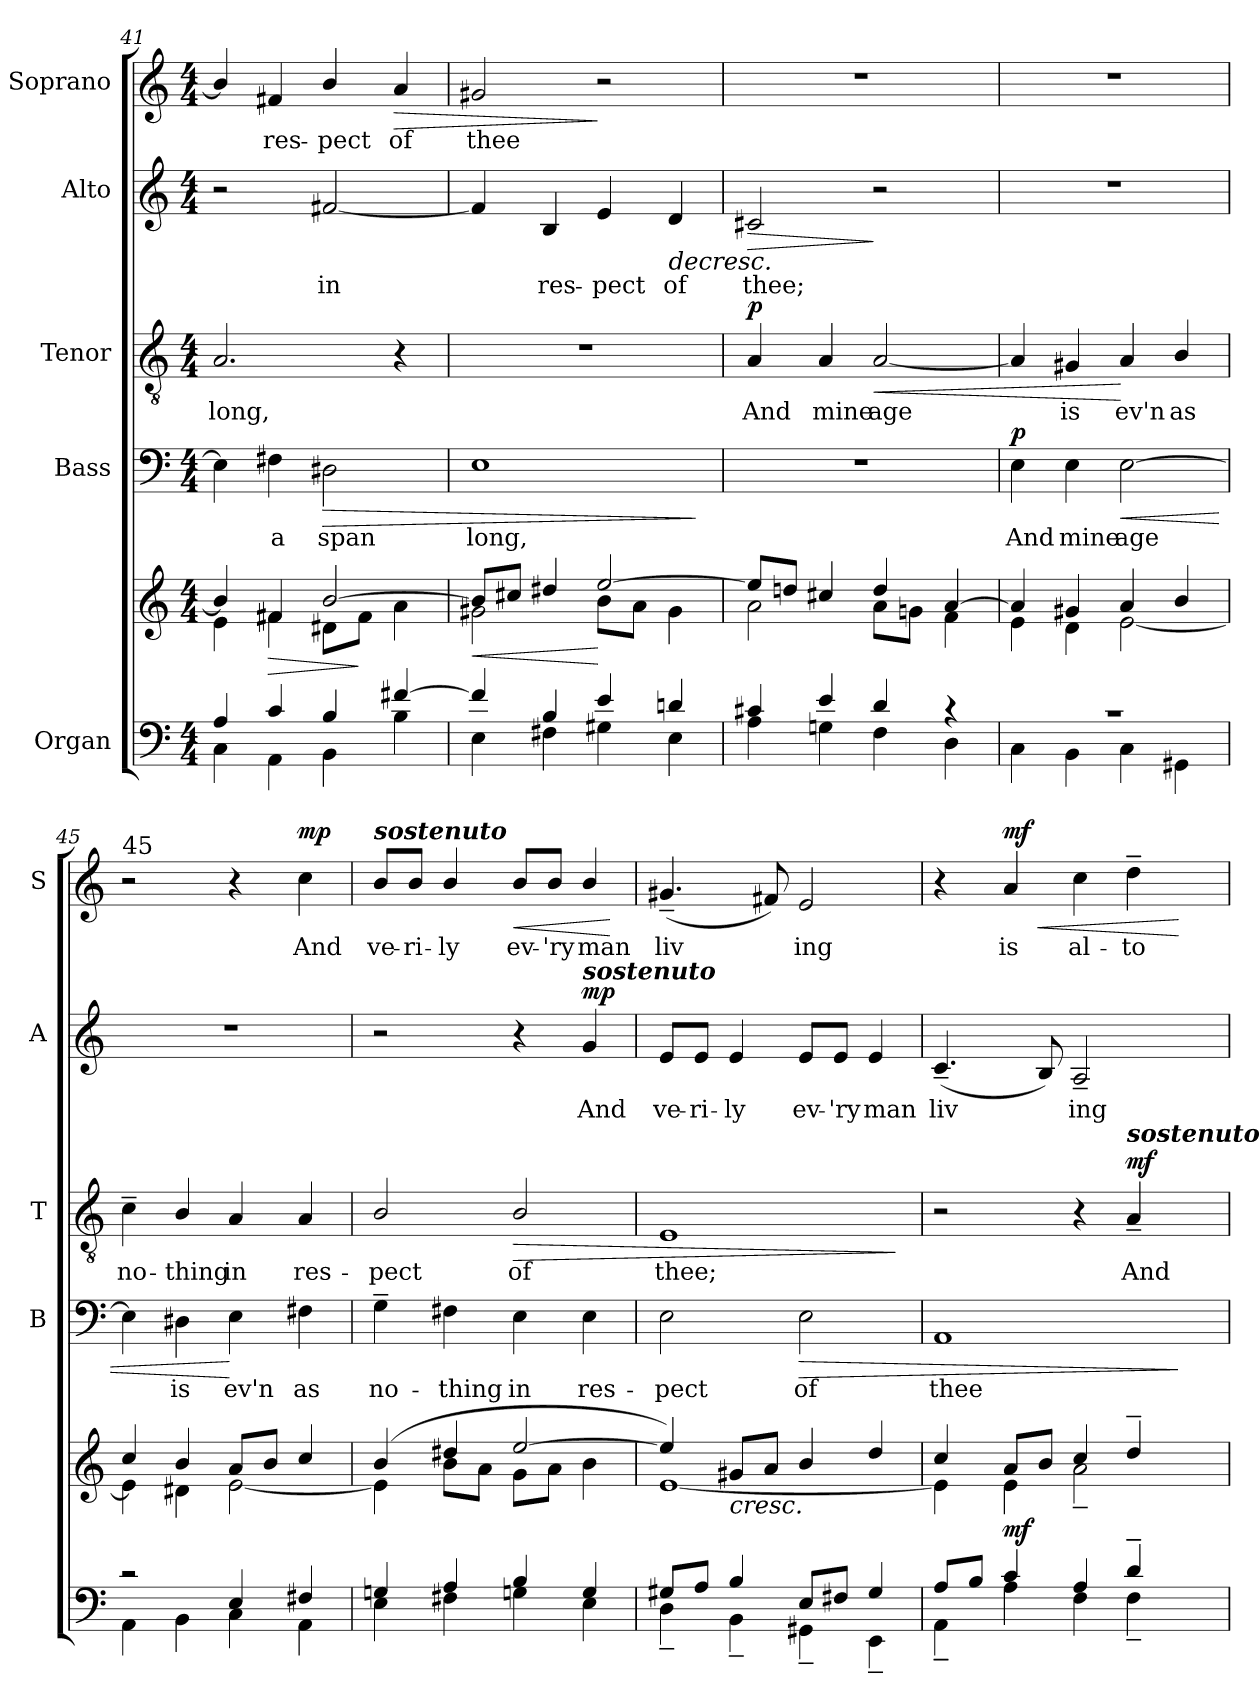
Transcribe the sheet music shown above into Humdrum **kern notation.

**kern	**kern	**dynam	**kern	**text	**dynam	**kern	**text	**dynam	**kern	**text	**dynam	**kern	**text	**dynam
*part5	*part5	*part5	*part4	*part4	*part4	*part3	*part3	*part3	*part2	*part2	*part2	*part1	*part1	*part1
*staff6	*staff5	*staff5/6	*staff4	*staff4	*staff4	*staff3	*staff3	*staff3	*staff2	*staff2	*staff2	*staff1	*staff1	*staff1
*I"Organ	*	*	*I"Bass	*	*	*I"Tenor	*	*	*I"Alto	*	*	*I"Soprano	*	*
*	*	*	*I'B	*	*	*I'T	*	*	*I'A	*	*	*I'S	*	*
*clefF4	*clefG2	*	*clefF4	*	*	*clefGv2	*	*	*clefG2	*	*	*clefG2	*	*
*k[]	*k[]	*	*k[]	*	*	*k[]	*	*	*k[]	*	*	*k[]	*	*
*C:	*C:	*	*C:	*	*	*C:	*	*	*C:	*	*	*C:	*	*
*M4/4	*M4/4	*	*M4/4	*	*	*M4/4	*	*	*M4/4	*	*	*M4/4	*	*
=41	=41	=41	=41	=41	=41	=41	=41	=41	=41	=41	=41	=41	=41	=41
*^	*^	*	*	*	*	*	*	*	*	*	*	*	*	*
!	!	!	!	!	!	!	!	!	!LO:LY:b	!	!	!	!	!	!	!
4A/	4C\	4b/]	4e\	.	4E\]	.	.	2.A/	long,	.	2r	.	.	4b/]	.	.
!	!	!	!	!LO:HP:b	!	!LO:LY:b	!	!	!	!	!	!	!	!	!LO:LY:b	!
4c/	4AA\	4f#X/	4f#X\	>	4F#X\	a	.	.	.	.	.	.	.	4f#X/	res-	.
!	!	!	!	!	!	!LO:LY:b	!LO:HP:b	!	!	!	!	!LO:LY:b	!	!	!LO:LY:b	!
4B/	4BB\	[>2b/	8d#X\L	.	2D#X\	span	>	.	.	.	[2f#X/	in	.	4b/	-pect	.
.	.	.	8f#\J	]	.	.	.	.	.	.	.	.	.	.	.	.
!	!	!	!	!	!	!	!	!	!	!	!	!	!	!	!LO:LY:b	!LO:HP:b
[>4f#X/	(>4B\	.	4a\	.	.	.	.	4r	.	.	.	.	.	4a/	of	>
=42	=42	=42	=42	=42	=42	=42	=42	=42	=42	=42	=42	=42	=42	=42	=42	=42
!	!	!	!	!LO:HP:b	!	!LO:LY:b	!	!	!	!	!	!	!	!	!LO:LY:b	!
4f#/]	4E\	8b/L]	2g#X\	<	1E	long,	.	1r	.	.	4f#/]	.	.	2g#X/	thee	.
.	.	8cc#X/J	.	.	.	.	.	.	.	.	.	.	.	.	.	.
!	!	!	!	!	!	!	!	!	!	!	!	!LO:LY:b	!	!	!	!
4B/	4F#X\	4dd#X/	.	.	.	.	.	.	.	.	4B/	res-	.	.	.	.
!	!	!	!	!	!	!	!	!	!	!	!	!LO:LY:b	!	!	!	!
4e/	4G#X\	[>2ee/	8b\L	[	.	.	.	.	.	.	4e/	-pect	.	2r	.	]
.	.	.	8a\J	.	.	.	.	.	.	.	.	.	.	.	.	.
!	!	!	!	!	!	!	!	!	!	!	!	!LO:LY:b	!LO:HP:b	!	!	!
4dn/	4E\	.	4g#\	.	.	.	.	.	.	.	4d/	of	>	.	.	.
*v	*v	*	*	*	*	*	*	*	*	*	*	*	*	*	*	*
*	*v	*v	*	*	*	*	*	*	*	*	*	*	*	*	*
.	.	.	.	.	]	.	.	.	.	.	.	.	.	.
=43	=43	=43	=43	=43	=43	=43	=43	=43	=43	=43	=43	=43	=43	=43
*^	*^	*	*	*	*	*	*	*	*	*	*	*	*	*
!	!	!	!	!	!	!	!	!	!LO:LY:b	!LO:DY:b	!	!LO:LY:b	!LO:HP:b	!	!	!
4c#X/	4A\	8ee/L]	2a\	.	1r	.	.	4A/	And	p	2c#X/	thee;	>	1r	.	.
.	.	8ddn/J	.	.	.	.	.	.	.	.	.	.	.	.	.	.
!	!	!	!	!	!	!	!	!	!LO:LY:b	!	!	!	!	!	!	!
4e/	4Gn\	4cc#X/	.	.	.	.	.	4A/	mine	.	.	.	.	.	.	.
!	!	!	!	!	!	!	!	!	!LO:LY:b	!LO:HP:b	!	!	!	!	!	!
4d/	4F\	4dd/	8a\L	.	.	.	.	[2A/	age	<	2r	.	] ]	.	.	.
.	.	.	8gn\J	.	.	.	.	.	.	.	.	.	.	.	.	.
4rc	4D\	[>4a/	4f\	.	.	.	.	.	.	.	.	.	.	.	.	.
=44	=44	=44	=44	=44	=44	=44	=44	=44	=44	=44	=44	=44	=44	=44	=44	=44
!	!	!	!	!	!	!LO:LY:b	!LO:DY:b	!	!	!	!	!	!	!	!	!
1rc	4C\	4a/]	4e\	.	4E\	And	p	4A/]	.	.	1r	.	.	1r	.	.
!	!	!	!	!	!	!LO:LY:b	!	!	!LO:LY:b	!	!	!	!	!	!	!
.	4BB\	4g#X/	4d\	.	4E\	mine	.	4G#X/	is	.	.	.	.	.	.	.
!	!	!	!	!	!	!LO:LY:b	!LO:HP:b	!	!LO:LY:b	!	!	!	!	!	!	!
.	4C\	4a/	[<2e\	.	[2E\	age	<	4A/	ev'n	[	.	.	.	.	.	.
!	!	!	!	!	!	!	!	!	!LO:LY:b	!	!	!	!	!	!	!
.	4GG#X\	4b/	.	.	.	.	.	4B/	as	.	.	.	.	.	.	.
=45	=45	=45	=45	=45	=45	=45	=45	=45	=45	=45	=45	=45	=45	=45	=45	=45
!	!	!	!	!	!	!	!	!	!	!	!	!	!	!LO:TX:a:t=45	!	!
!	!	!	!	!	!	!	!	!	!LO:LY:b	!	!	!	!	!	!	!
2rc	4AA\	4cc/	4e\]	.	4E\]	.	.	4c~>\	no-	.	1r	.	.	2r	.	.
!	!	!	!	!	!	!LO:LY:b	!	!	!LO:LY:b	!	!	!	!	!	!	!
.	4BB\	4b/	4d#X\	.	4D#X\	is	.	4B/	-thing	.	.	.	.	.	.	.
!	!	!	!	!	!	!LO:LY:b	!	!	!LO:LY:b	!	!	!	!	!	!	!
4E/	4C\	8a/L	[<2e\	.	4E\	ev'n	[	4A/	in	.	.	.	.	4r	.	.
.	.	8b/J	.	.	.	.	.	.	.	.	.	.	.	.	.	.
!	!	!	!	!	!	!LO:LY:b	!	!	!LO:LY:b	!	!	!	!	!	!LO:LY:b	!LO:DY:b
4F#X/	4AA\	4cc/)	.	.	4F#X\	as	.	4A/	res-	.	.	.	.	4cc\	And	mp
!!LO:LB:g=z
=46	=46	=46	=46	=46	=46	=46	=46	=46	=46	=46	=46	=46	=46	=46	=46	=46
!	!	!	!	!	!	!	!	!	!	!	!	!	!	!LO:TX:a:Bi:t=sostenuto	!	!
!	!	!	!	!	!	!LO:LY:b	!	!	!LO:LY:b	!	!	!	!	!	!LO:LY:b	!
4Gn/	4E\	(>4b/	4e\]	.	4G~>\	no-	.	2B/	-pect	.	2r	.	.	8b/L	ve-	.
!	!	!	!	!	!	!	!	!	!	!	!	!	!	!	!LO:LY:b	!
.	.	.	.	.	.	.	.	.	.	.	.	.	.	8b/J	-ri-	.
!	!	!	!	!	!	!LO:LY:b	!	!	!	!	!	!	!	!	!LO:LY:b	!
4A/	4F#X\	4dd#X/	8b\L	.	4F#X\	-thing	.	.	.	.	.	.	.	4b/	-ly	.
.	.	.	8a\J	.	.	.	.	.	.	.	.	.	.	.	.	.
!	!	!	!	!	!	!LO:LY:b	!	!	!LO:LY:b	!LO:HP:b	!	!	!	!	!LO:LY:b	!LO:HP:b
4B/	4Gn\	[>2ee/	8g\L	.	4E\	in	.	2B/	of	>	4r	.	.	8b/L	ev-	<
!	!	!	!	!	!	!	!	!	!	!	!	!	!	!	!LO:LY:b	!
.	.	.	8a\J	.	.	.	.	.	.	.	.	.	.	8b/J	-'ry	.
!	!	!	!	!	!	!	!	!	!	!	!LO:TX:a:Bi:t=sostenuto	!	!	!	!	!
!	!	!	!	!	!	!LO:LY:b	!	!	!	!	!	!LO:LY:b	!LO:DY:b	!	!LO:LY:b	!
4G/	4E\	.	4b\	.	4E\	res-	.	.	.	.	4g/	And	mp	4b/	man	.
*v	*v	*	*	*	*	*	*	*	*	*	*	*	*	*	*	*
*	*v	*v	*	*	*	*	*	*	*	*	*	*	*	*	*
.	.	.	.	.	.	.	.	.	.	.	.	.	.	[
=47	=47	=47	=47	=47	=47	=47	=47	=47	=47	=47	=47	=47	=47	=47
*^	*^	*	*	*	*	*	*	*	*	*	*	*	*	*
!	!	!	!	!	!	!LO:LY:b	!	!	!LO:LY:b	!	!	!LO:LY:b	!	!	!LO:LY:b	!
8G#X/L	4D~<\	4ee/])	[<1e	.	2E\	-pect	.	1E	thee;	.	8e/L	ve-	.	(<4.g#X~</	liv­	.
!	!	!	!	!	!	!	!	!	!	!	!	!LO:LY:b	!	!	!	!
8A/J	.	.	.	.	.	.	.	.	.	.	8e/J	-ri-	.	.	.	.
!	!	!LO:TX:b:i:t=cresc.	!	!	!	!	!	!	!	!	!	!	!	!	!	!
!	!	!	!	!	!	!	!	!	!	!	!	!LO:LY:b	!	!	!	!
4B/	4BB~<\	8g#X/L	.	.	.	.	.	.	.	.	4e/	-ly	.	.	.	.
.	.	8a/J	.	.	.	.	.	.	.	.	.	.	.	8f#X/)	.	.
!	!	!	!	!	!	!LO:LY:b	!LO:HP:b	!	!	!	!	!LO:LY:b	!	!	!LO:LY:b	!
8E/L	4GG#X~<\	4b/	.	.	2E\	of	>	.	.	.	8e/L	ev-	.	2e/	ing	.
!	!	!	!	!	!	!	!	!	!	!	!	!LO:LY:b	!	!	!	!
8F#X/J	.	.	.	.	.	.	.	.	.	.	8e/J	-'ry	.	.	.	.
!	!	!	!	!	!	!	!	!	!	!	!	!LO:LY:b	!	!	!	!
4G#/	4EE~<\	4dd/	.	.	.	.	.	.	.	.	4e/	man	.	.	.	.
*v	*v	*	*	*	*	*	*	*	*	*	*	*	*	*	*	*
*	*v	*v	*	*	*	*	*	*	*	*	*	*	*	*	*
.	.	.	.	.	.	.	.	]	.	.	.	.	.	.
=48	=48	=48	=48	=48	=48	=48	=48	=48	=48	=48	=48	=48	=48	=48
*^	*^	*	*	*	*	*	*	*	*	*	*	*	*	*
!	!	!	!	!	!	!LO:LY:b	!	!	!	!	!	!LO:LY:b	!	!	!	!
8A/L	4AA~<\	4cc/	4e\]	.	1AA	thee	.	2r	.	.	(<4.c~</	liv­	.	4r	.	.
8B/J	.	.	.	.	.	.	.	.	.	.	.	.	.	.	.	.
!	!	!	!	!LO:DY:b	!	!	!	!	!	!	!	!	!	!	!LO:LY:b	!LO:HP:b
!	!	!	!	!	!	!	!	!	!	!	!	!	!	!	!	!LO:DY:n=1:b
4c/	4A\	8a/L	4e\	mf	.	.	.	.	.	.	.	.	.	4a/	is	< mf
.	.	8b/J	.	.	.	.	.	.	.	.	8B/)	.	.	.	.	.
!	!	!	!	!	!	!	!	!	!	!	!	!LO:LY:b	!	!	!LO:LY:b	!
4A/	4F\	4cc/	2a~<\	.	.	.	.	4r	.	.	2A~</	ing	.	4cc\	al-	.
!	!	!	!	!	!	!	!	!LO:TX:a:Bi:t=sostenuto	!	!	!	!	!	!	!	!
!	!	!	!	!	!	!	!	!	!LO:LY:b	!LO:DY:b	!	!	!	!	!LO:LY:b	!
4d~>/	4F~<\	4dd~>/	.	.	.	.	.	4A~</	And	mf	.	.	.	4dd~>\	-to-	.
*v	*v	*	*	*	*	*	*	*	*	*	*	*	*	*	*	*
*	*v	*v	*	*	*	*	*	*	*	*	*	*	*	*	*
.	.	.	.	.	]	.	.	.	.	.	.	.	.	[
=	=	=	=	=	=	=	=	=	=	=	=	=	=	=
*-	*-	*-	*-	*-	*-	*-	*-	*-	*-	*-	*-	*-	*-	*-
